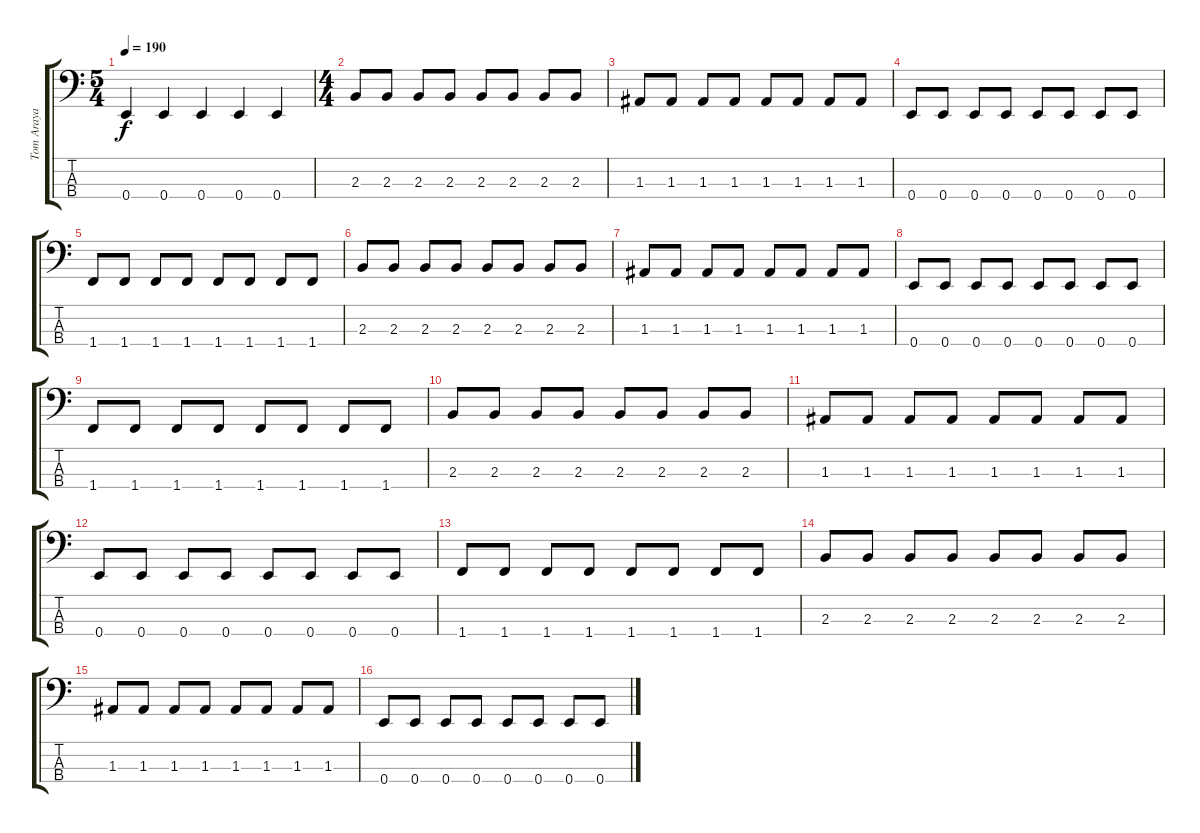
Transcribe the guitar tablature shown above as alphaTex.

\track ("Tom Araya" "Tom Araya") {instrument electricbasspick}
\staff {score tabs}
\tuning (G2 D2 A1 E1) {hide}
\ts (5 4)
\tempo 190
\clef f4
\ks c
0.4.4{dy f} 0.4.4 0.4.4 0.4.4 0.4.4 |
\ts (4 4)
2.3.8 2.3.8 2.3.8 2.3.8 2.3.8 2.3.8 2.3.8 2.3.8 |
1.3.8 1.3.8 1.3.8 1.3.8 1.3.8 1.3.8 1.3.8 1.3.8 |
0.4.8 0.4.8 0.4.8 0.4.8 0.4.8 0.4.8 0.4.8 0.4.8 |
1.4.8 1.4.8 1.4.8 1.4.8 1.4.8 1.4.8 1.4.8 1.4.8 |
2.3.8 2.3.8 2.3.8 2.3.8 2.3.8 2.3.8 2.3.8 2.3.8 |
1.3.8 1.3.8 1.3.8 1.3.8 1.3.8 1.3.8 1.3.8 1.3.8 |
0.4.8 0.4.8 0.4.8 0.4.8 0.4.8 0.4.8 0.4.8 0.4.8 |
1.4.8 1.4.8 1.4.8 1.4.8 1.4.8 1.4.8 1.4.8 1.4.8 |
2.3.8 2.3.8 2.3.8 2.3.8 2.3.8 2.3.8 2.3.8 2.3.8 |
1.3.8 1.3.8 1.3.8 1.3.8 1.3.8 1.3.8 1.3.8 1.3.8 |
0.4.8 0.4.8 0.4.8 0.4.8 0.4.8 0.4.8 0.4.8 0.4.8 |
1.4.8 1.4.8 1.4.8 1.4.8 1.4.8 1.4.8 1.4.8 1.4.8 |
2.3.8 2.3.8 2.3.8 2.3.8 2.3.8 2.3.8 2.3.8 2.3.8 |
1.3.8 1.3.8 1.3.8 1.3.8 1.3.8 1.3.8 1.3.8 1.3.8 |
0.4.8 0.4.8 0.4.8 0.4.8 0.4.8 0.4.8 0.4.8 0.4.8
